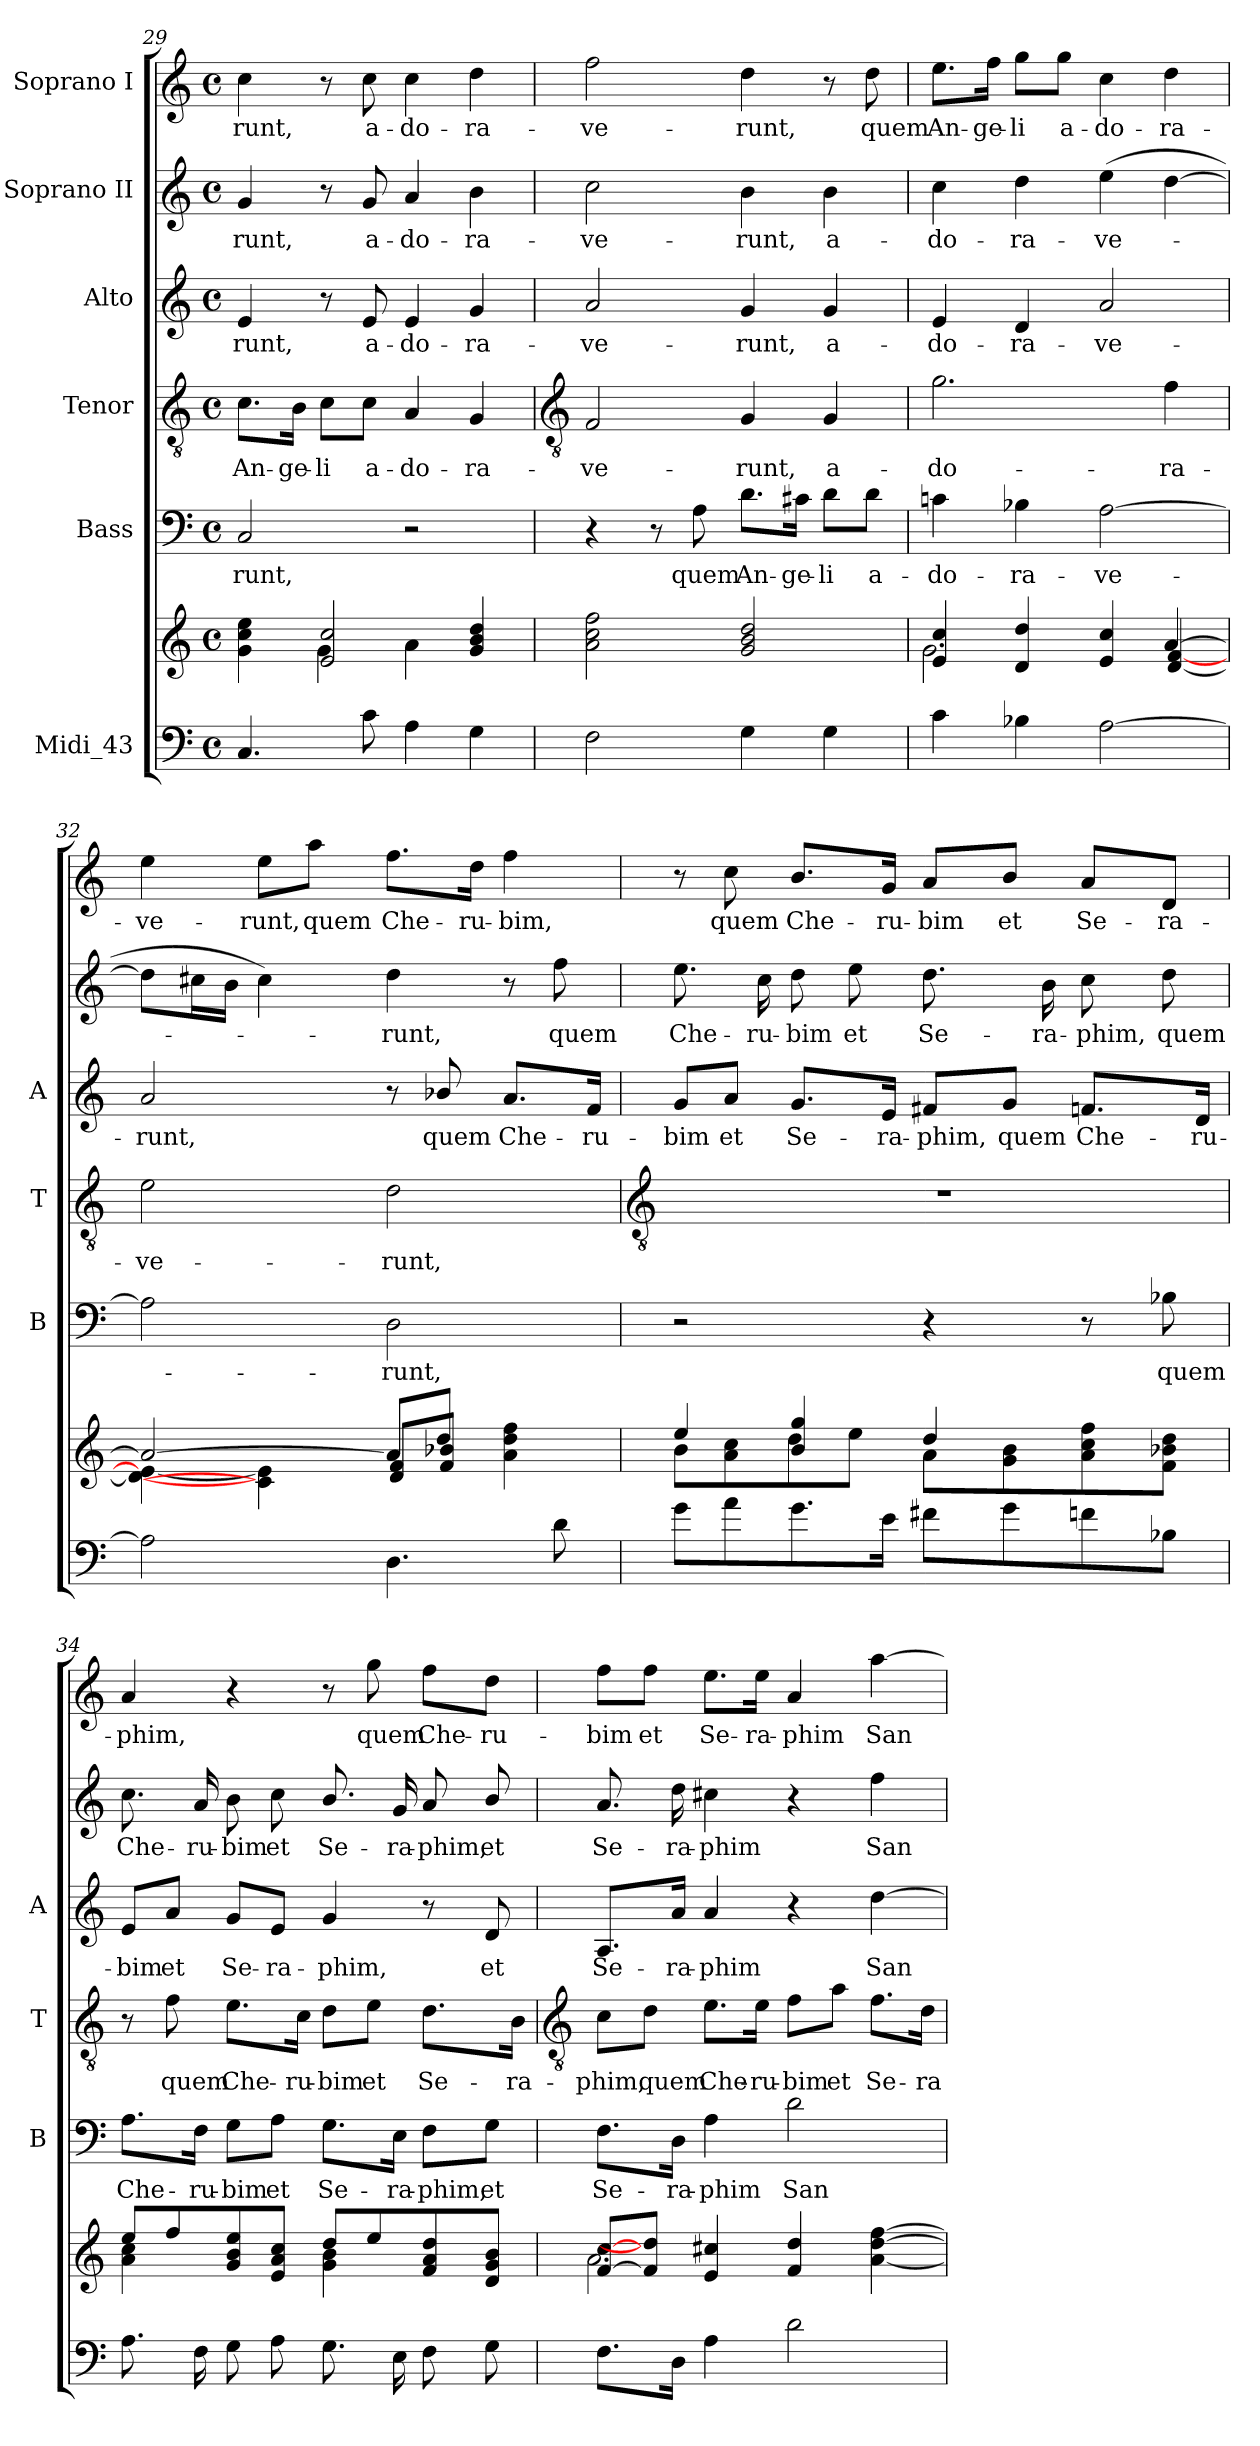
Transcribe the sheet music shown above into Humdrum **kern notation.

**kern	**kern	**kern	**text	**kern	**text	**kern	**text	**kern	**text	**kern	**text
*part6	*part6	*part5	*part5	*part4	*part4	*part3	*part3	*part2	*part2	*part1	*part1
*staff7	*staff6	*staff5	*staff5	*staff4	*staff4	*staff3	*staff3	*staff2	*staff2	*staff1	*staff1
*I"Midi_43	*	*I"Bass	*	*I"Tenor	*	*I"Alto	*	*I"Soprano II	*	*I"Soprano I	*
*	*	*I'B	*	*I'T	*	*I'A	*	*	*	*	*
*clefF4	*clefG2	*clefF4	*	*clefGv2	*	*clefG2	*	*clefG2	*	*clefG2	*
*k[]	*k[]	*k[]	*	*k[]	*	*k[]	*	*k[]	*	*k[]	*
*C:	*C:	*C:	*	*C:	*	*C:	*	*C:	*	*C:	*
*M4/4	*M4/4	*M4/4	*	*M4/4	*	*M4/4	*	*M4/4	*	*M4/4	*
*met(c)	*met(c)	*met(c)	*	*met(c)	*	*met(c)	*	*met(c)	*	*met(c)	*
=29	=29	=29	=29	=29	=29	=29	=29	=29	=29	=29	=29
*	*^	*	*	*	*	*	*	*	*	*	*
!	!	!	!	!LO:LY:b	!	!LO:LY:b	!	!LO:LY:b	!	!LO:LY:b	!	!LO:LY:b
4.C	4ryy	4g\ 4cc\ 4ee\	2C	-runt,	8.c\L	An-	4e	-runt,	4g	-runt,	4cc	-runt,
!	!	!	!	!	!	!LO:LY:b	!	!	!	!	!	!
.	.	.	.	.	16B\Jk	-ge-	.	.	.	.	.	.
!	!	!	!	!	!	!LO:LY:b	!	!	!	!	!	!
.	2e/ 2cc/	4g\	.	.	8c\L	-li	8r	.	8r	.	8r	.
!	!	!	!	!	!	!LO:LY:b	!	!LO:LY:b	!	!LO:LY:b	!	!LO:LY:b
8c	.	.	.	.	8c\J	a-	8e	a-	8g	a-	8cc	a-
!	!	!	!	!	!	!LO:LY:b	!	!LO:LY:b	!	!LO:LY:b	!	!LO:LY:b
4A	.	4a\	2r	.	4A	-do-	4e	-do-	4a	-do-	4cc	-do-
!	!	!	!	!	!	!LO:LY:b	!	!LO:LY:b	!	!LO:LY:b	!	!LO:LY:b
4G	4g/ 4b/ 4dd/	4ryy	.	.	4G	-ra-	4g	-ra-	4b	-ra-	4dd	-ra-
!!LO:LB:g=z
=30	=30	=30	=30	=30	=30	=30	=30	=30	=30	=30	=30	=30
*	*	*	*	*	*clefGv2	*	*	*	*	*	*	*
!	!	!	!	!	!	!LO:LY:b	!	!LO:LY:b	!	!LO:LY:b	!	!LO:LY:b
2F	2a\ 2cc\ 2ff\	1ryy	4r	.	2F	-ve-	2a	-ve-	2cc	-ve-	2ff	-ve-
.	.	.	8r	.	.	.	.	.	.	.	.	.
!	!	!	!	!LO:LY:b	!	!	!	!	!	!	!	!
.	.	.	8A	quem	.	.	.	.	.	.	.	.
!	!	!	!	!LO:LY:b	!	!LO:LY:b	!	!LO:LY:b	!	!LO:LY:b	!	!LO:LY:b
4G	2g/ 2b/ 2dd/	.	8.d\L	An-	4G	-runt,	4g	-runt,	4b	-runt,	4dd	-runt,
!	!	!	!	!LO:LY:b	!	!	!	!	!	!	!	!
.	.	.	16c#X\Jk	-ge-	.	.	.	.	.	.	.	.
!	!	!	!	!LO:LY:b	!	!LO:LY:b	!	!LO:LY:b	!	!LO:LY:b	!	!
4G	.	.	8d\L	-li	4G	a-	4g	a-	4b	a-	8r	.
!	!	!	!	!LO:LY:b	!	!	!	!	!	!	!	!LO:LY:b
.	.	.	8d\J	a-	.	.	.	.	.	.	8dd	quem
=31	=31	=31	=31	=31	=31	=31	=31	=31	=31	=31	=31	=31
!	!	!	!	!LO:LY:b	!	!LO:LY:b	!	!LO:LY:b	!	!LO:LY:b	!	!LO:LY:b
4c	4e/ 4cc/	2.g\	4cn	-do-	2.g	-do-	4e	-do-	4cc	-do-	8.ee\L	An-
!	!	!	!	!	!	!	!	!	!	!	!	!LO:LY:b
.	.	.	.	.	.	.	.	.	.	.	16ff\Jk	-ge-
!	!	!	!	!LO:LY:b	!	!	!	!LO:LY:b	!	!LO:LY:b	!	!LO:LY:b
4B-X	4d/ 4dd/	.	4B-X	-ra-	.	.	4d	-ra-	4dd	-ra-	8gg\L	-li
!	!	!	!	!	!	!	!	!	!	!	!	!LO:LY:b
.	.	.	.	.	.	.	.	.	.	.	8gg\J	a-
!	!	!	!	!LO:LY:b	!	!	!	!LO:LY:b	!	!LO:LY:b	!	!LO:LY:b
[2A	4e/ 4cc/	.	[2A	-ve-	.	.	2a	-ve-	(>4ee	-ve-	4cc	-do-
!	!	!	!	!	!	!LO:LY:b	!	!	!	!	!	!LO:LY:b
.	[4a/	[4d/ [4f/	.	.	4f	-ra-	.	.	[4dd	.	4dd	-ra-
=32	=32	=32	=32	=32	=32	=32	=32	=32	=32	=32	=32	=32
!	!	!	!	!	!	!LO:LY:b	!	!LO:LY:b	!	!	!	!LO:LY:b
2A]	2a/_	4d\_ 4e\_	2A]	.	2e	-ve-	2a	-runt,	8ddL]	.	4ee	-ve-
.	.	.	.	.	.	.	.	.	16cc#XL	.	.	.
.	.	.	.	.	.	.	.	.	16bJJ	.	.	.
!	!	!	!	!	!	!	!	!	!	!	!	!LO:LY:b
.	.	4c#\] 4e\]	.	.	.	.	.	.	4cc#)	.	8ee\L	-runt,
!	!	!	!	!	!	!	!	!	!	!	!	!LO:LY:b
.	.	.	.	.	.	.	.	.	.	.	8aa\J	quem
!	!	!	!	!LO:LY:b	!	!LO:LY:b	!	!	!	!LO:LY:b	!	!LO:LY:b
4.D	8a/L]	8d/ 8f/L	2D	runt,	2d	-runt,	8r	.	4dd	runt,	8.ff\L	Che-
!	!	!	!	!	!	!	!	!LO:LY:b	!	!	!	!
.	8dd/J	8f/ 8b-X/J	.	.	.	.	8b-X/	quem	.	.	.	.
!	!	!	!	!	!	!	!	!	!	!	!	!LO:LY:b
.	.	.	.	.	.	.	.	.	.	.	16dd\Jk	-ru-
!	!	!	!	!	!	!	!	!LO:LY:b	!	!	!	!LO:LY:b
.	4ryy	4a\ 4dd\ 4ff\	.	.	.	.	8.a/L	Che-	8r	.	4ff	-bim,
!	!	!	!	!	!	!	!	!	!	!LO:LY:b	!	!
8d	.	.	.	.	.	.	.	.	8ff	quem	.	.
!	!	!	!	!	!	!	!	!LO:LY:b	!	!	!	!
.	.	.	.	.	.	.	16f/Jk	-ru-	.	.	.	.
!!LO:LB:g=z
=33	=33	=33	=33	=33	=33	=33	=33	=33	=33	=33	=33	=33
*	*	*	*	*	*clefGv2	*	*	*	*	*	*	*
!	!	!	!	!	!	!	!	!LO:LY:b	!	!LO:LY:b	!	!
8gL	4ee/	8b\L	2r	.	1r	.	8g/L	-bim	8.ee	Che-	8r	.
!	!	!	!	!	!	!	!	!LO:LY:b	!	!	!	!LO:LY:b
8a	.	8a\ 8cc\	.	.	.	.	8a/J	et	.	.	8cc	quem
!	!	!	!	!	!	!	!	!	!	!LO:LY:b	!	!
.	.	.	.	.	.	.	.	.	16cc	-ru-	.	.
!	!	!	!	!	!	!	!	!LO:LY:b	!	!LO:LY:b	!	!LO:LY:b
8.g	4b/ 4gg/	8dd\	.	.	.	.	8.g/L	Se-	8dd	-bim	8.b/L	Che-
!	!	!	!	!	!	!	!	!	!	!LO:LY:b	!	!
.	.	8ee\J	.	.	.	.	.	.	8ee	et	.	.
!	!	!	!	!	!	!	!	!LO:LY:b	!	!	!	!LO:LY:b
16eJ	.	.	.	.	.	.	16e/Jk	-ra-	.	.	16g/Jk	-ru-
!	!	!	!	!	!	!	!	!LO:LY:b	!	!LO:LY:b	!	!LO:LY:b
8f#XL	4dd/	8a\L	4r	.	.	.	8f#X/L	-phim,	8.dd	Se-	8a/L	-bim
!	!	!	!	!	!	!	!	!LO:LY:b	!	!	!	!LO:LY:b
8g	.	8g\ 8b\	.	.	.	.	8g/J	quem	.	.	8b/J	et
!	!	!	!	!	!	!	!	!	!	!LO:LY:b	!	!
.	.	.	.	.	.	.	.	.	16b	-ra-	.	.
!	!	!	!	!	!	!	!	!LO:LY:b	!	!LO:LY:b	!	!LO:LY:b
8fn	4ryy	8a\ 8cc\ 8ff\	8r	.	.	.	8.fn/L	Che-	8cc	-phim,	8a/L	Se-
!	!	!	!	!LO:LY:b	!	!	!	!	!	!LO:LY:b	!	!LO:LY:b
8B-XJ	.	8f\ 8b-X\ 8dd\J	8B-X	quem	.	.	.	.	8dd	quem	8d/J	-ra-
!	!	!	!	!	!	!	!	!LO:LY:b	!	!	!	!
.	.	.	.	.	.	.	16d/Jk	-ru-	.	.	.	.
=34	=34	=34	=34	=34	=34	=34	=34	=34	=34	=34	=34	=34
!	!	!	!	!LO:LY:b	!	!	!	!LO:LY:b	!	!LO:LY:b	!	!LO:LY:b
8.AL	8ee/L	4a\ 4cc\	8.A\L	Che-	8r	.	8e/L	-bim	8.cc	Che-	4a	-phim,
!	!	!	!	!	!	!LO:LY:b	!	!LO:LY:b	!	!	!	!
.	8ff/	.	.	.	8f	quem	8a/J	et	.	.	.	.
!	!	!	!	!LO:LY:b	!	!	!	!	!	!LO:LY:b	!	!
16FL	.	.	16F\Jk	-ru-	.	.	.	.	16a	-ru-	.	.
!	!	!	!	!LO:LY:b	!	!LO:LY:b	!	!LO:LY:b	!	!LO:LY:b	!	!
8G	8g/ 8b/ 8ee/	4ryy	8G\L	-bim	8.e\L	Che-	8g/L	Se-	8b	-bim	4r	.
!	!	!	!	!LO:LY:b	!	!	!	!LO:LY:b	!	!LO:LY:b	!	!
8AJ	8e/ 8a/ 8cc/J	.	8A\J	et	.	.	8e/J	-ra-	8cc	et	.	.
!	!	!	!	!	!	!LO:LY:b	!	!	!	!	!	!
.	.	.	.	.	16c\Jk	-ru-	.	.	.	.	.	.
!	!	!	!	!LO:LY:b	!	!LO:LY:b	!	!LO:LY:b	!	!LO:LY:b	!	!
8.GL	8dd/L	4g\ 4b\	8.G\L	Se-	8d\L	-bim	4g	-phim,	8.b/	Se-	8r	.
!	!	!	!	!	!	!LO:LY:b	!	!	!	!	!	!LO:LY:b
.	8ee/	.	.	.	8e\J	et	.	.	.	.	8gg	quem
!	!	!	!	!LO:LY:b	!	!	!	!	!	!LO:LY:b	!	!
16EL	.	.	16E\Jk	-ra-	.	.	.	.	16g	-ra-	.	.
!	!	!	!	!LO:LY:b	!	!LO:LY:b	!	!	!	!LO:LY:b	!	!LO:LY:b
8F	8f/ 8a/ 8dd/	4ryy	8F\L	-phim,	8.d\L	Se-	8r	.	8a	-phim,	8ff\L	Che-
!	!	!	!	!LO:LY:b	!	!	!	!LO:LY:b	!	!LO:LY:b	!	!LO:LY:b
8GJ	8d/ 8g/ 8b/J	.	8G\J	et	.	.	8d	et	8b/	et	8dd\J	-ru-
!	!	!	!	!	!	!LO:LY:b	!	!	!	!	!	!
.	.	.	.	.	16B\Jk	-ra-	.	.	.	.	.	.
!!LO:LB:g=z
=35	=35	=35	=35	=35	=35	=35	=35	=35	=35	=35	=35	=35
*	*	*	*	*	*clefGv2	*	*	*	*	*	*	*
!	!	!	!	!LO:LY:b	!	!LO:LY:b	!	!LO:LY:b	!	!LO:LY:b	!	!LO:LY:b
8.FL	[8f/ [8cc/L	2.a\	8.F\L	Se-	8c\L	-phim,	8.A/L	Se-	8.a	Se-	8ff\L	-bim
!	!	!	!	!	!	!LO:LY:b	!	!	!	!	!	!LO:LY:b
.	8f/] 8dd/]J	.	.	.	8d\J	quem	.	.	.	.	8ff\J	et
!	!	!	!	!LO:LY:b	!	!	!	!LO:LY:b	!	!LO:LY:b	!	!
16DJ	.	.	16D\Jk	-ra-	.	.	16a/Jk	-ra-	16dd	-ra-	.	.
!	!	!	!	!LO:LY:b	!	!LO:LY:b	!	!LO:LY:b	!	!LO:LY:b	!	!LO:LY:b
4A	4e/ 4cc#X/	.	4A	-phim	8.e\L	Che-	4a	-phim	4cc#X	-phim	8.ee\L	Se-
!	!	!	!	!	!	!LO:LY:b	!	!	!	!	!	!LO:LY:b
.	.	.	.	.	16e\Jk	-ru-	.	.	.	.	16ee\Jk	-ra-
!	!	!	!	!LO:LY:b	!	!LO:LY:b	!	!	!	!	!	!LO:LY:b
2d	4f/ 4dd/	.	2d	San	8f\L	-bim	4r	.	4r	.	4a	-phim
!	!	!	!	!	!	!LO:LY:b	!	!	!	!	!	!
.	.	.	.	.	8a\J	et	.	.	.	.	.	.
!	!	!	!	!	!	!LO:LY:b	!	!LO:LY:b	!	!LO:LY:b	!	!LO:LY:b
.	[4a\ [4dd\ [4ff\	4ryy	.	.	8.f\L	Se-	[4dd	San-	4ff	San-	[4aa	San-
!	!	!	!	!	!	!LO:LY:b	!	!	!	!	!	!
.	.	.	.	.	16d\Jk	-ra-	.	.	.	.	.	.
*	*v	*v	*	*	*	*	*	*	*	*	*	*
=	=	=	=	=	=	=	=	=	=	=	=
*-	*-	*-	*-	*-	*-	*-	*-	*-	*-	*-	*-
